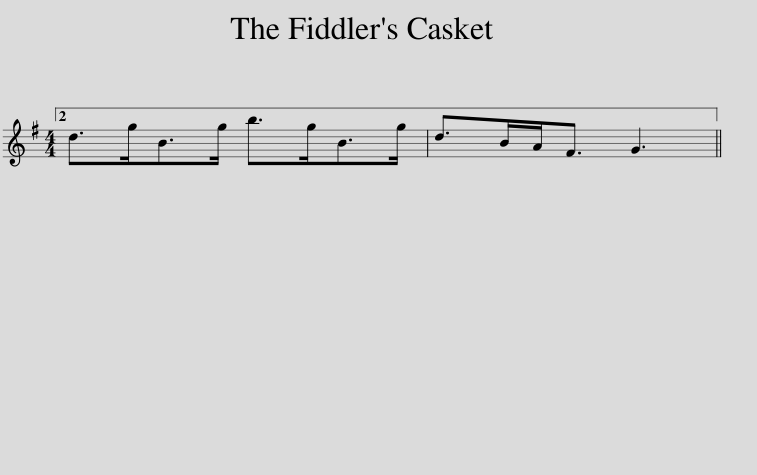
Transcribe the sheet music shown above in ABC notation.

X:1
L:1/8
M:4/4
I:linebreak $
K:G
V:1 treble
V:1
 d>gB>g b>gB>g | d>BA<F G3 || %2
